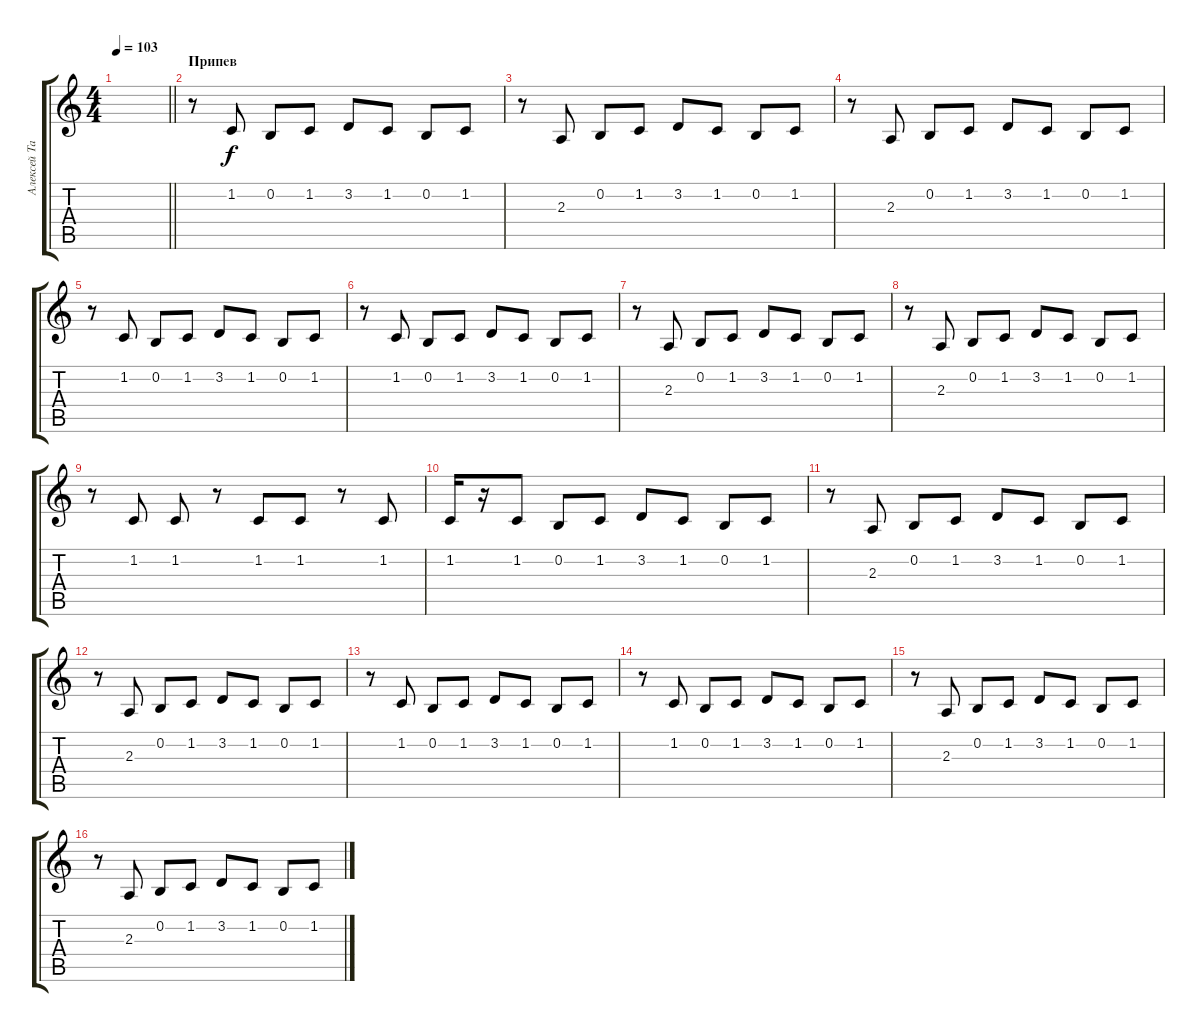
\track ("Алексей Тарасов (бэк-вокал)" "Алексей Та") {instrument synthvoice}
\staff {score tabs}
\tuning (E4 B3 G3 D3 A2 E2) {hide}
\ts (4 4)
\tempo 103
\clef g2
\barLineRight lightlight
\ks c
|
\section ("" "Припев")
r.8{volume 15 instrument choiraahs} 1.2.8 0.2.8 1.2.8 3.2.8 1.2.8 0.2.8 1.2.8 |
r.8 2.3.8 0.2.8 1.2.8 3.2.8 1.2.8 0.2.8 1.2.8 |
r.8 2.3.8 0.2.8 1.2.8 3.2.8 1.2.8 0.2.8 1.2.8 |
r.8 1.2.8 0.2.8 1.2.8 3.2.8 1.2.8 0.2.8 1.2.8 |
r.8 1.2.8 0.2.8 1.2.8 3.2.8 1.2.8 0.2.8 1.2.8 |
r.8 2.3.8 0.2.8 1.2.8 3.2.8 1.2.8 0.2.8 1.2.8 |
r.8 2.3.8 0.2.8 1.2.8 3.2.8 1.2.8 0.2.8 1.2.8 |
r.8 1.2.8 1.2.8 r.8 1.2.8 1.2.8 r.8 1.2.8 |
1.2.16 r.16 1.2.8 0.2.8 1.2.8 3.2.8 1.2.8 0.2.8 1.2.8 |
r.8 2.3.8 0.2.8 1.2.8 3.2.8 1.2.8 0.2.8 1.2.8 |
r.8 2.3.8 0.2.8 1.2.8 3.2.8 1.2.8 0.2.8 1.2.8 |
r.8 1.2.8 0.2.8 1.2.8 3.2.8 1.2.8 0.2.8 1.2.8 |
r.8 1.2.8 0.2.8 1.2.8 3.2.8 1.2.8 0.2.8 1.2.8 |
r.8 2.3.8 0.2.8 1.2.8 3.2.8 1.2.8 0.2.8 1.2.8 |
r.8 2.3.8 0.2.8 1.2.8 3.2.8 1.2.8 0.2.8 1.2.8
